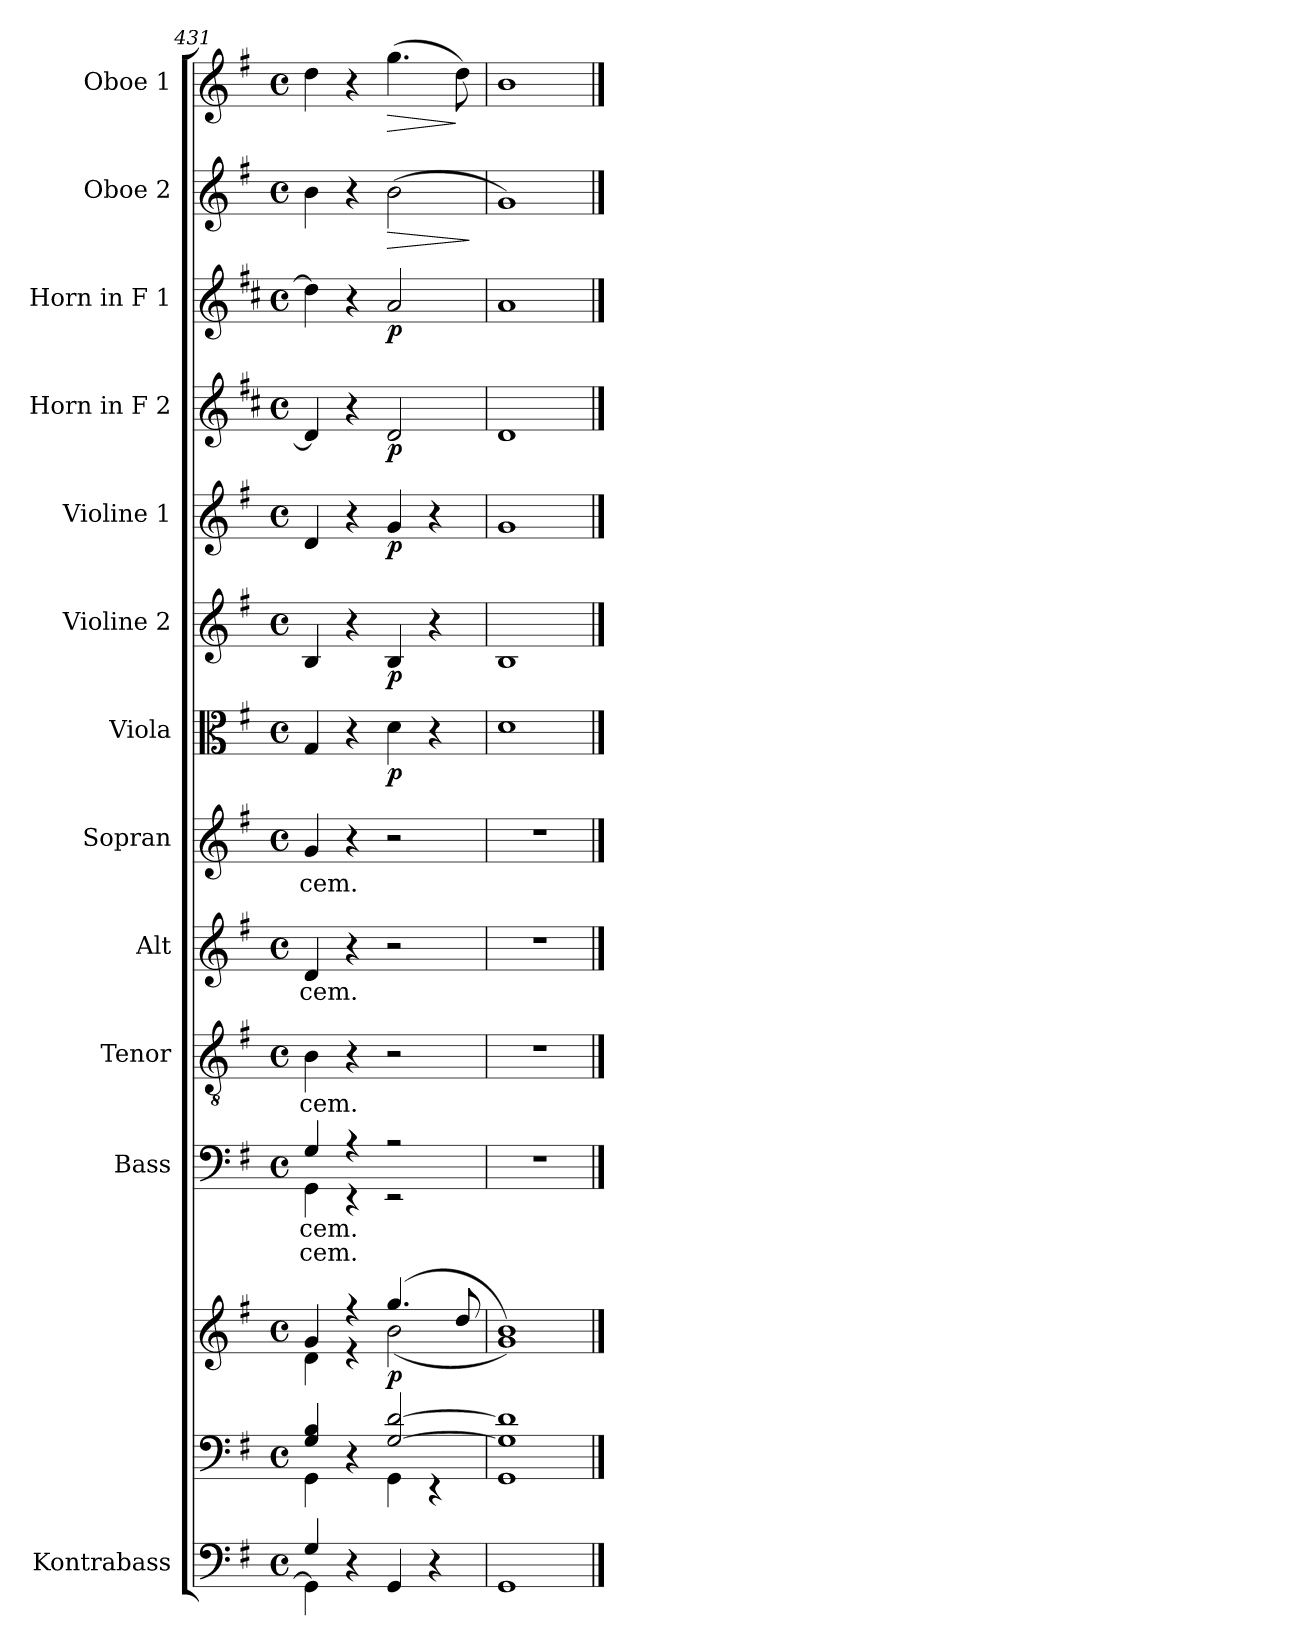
**kern	**kern	**kern	**dynam	**kern	**text	**text	**kern	**text	**kern	**text	**kern	**text	**kern	**dynam	**kern	**dynam	**kern	**dynam	**kern	**dynam	**kern	**dynam	**kern	**dynam	**kern	**dynam
*part13	*part12	*part12	*part12	*part11	*part11	*part11	*part10	*part10	*part9	*part9	*part8	*part8	*part7	*part7	*part6	*part6	*part5	*part5	*part4	*part4	*part3	*part3	*part2	*part2	*part1	*part1
*staff14	*staff13	*staff12	*staff12/13	*staff11	*staff11	*staff11	*staff10	*staff10	*staff9	*staff9	*staff8	*staff8	*staff7	*staff7	*staff6	*staff6	*staff5	*staff5	*staff4	*staff4	*staff3	*staff3	*staff2	*staff2	*staff1	*staff1
*I"Kontrabass	*	*	*	*I"Bass	*	*	*I"Tenor	*	*I"Alt	*	*I"Sopran	*	*I"Viola	*	*I"Violine 2	*	*I"Violine 1	*	*I"Horn in F 2	*	*I"Horn in F 1	*	*I"Oboe 2	*	*I"Oboe 1	*
*I'Kb.	*	*	*	*I'B.	*	*	*I'T.	*	*I'A.	*	*I'S.	*	*I'Vla.	*	*I'Vl. 2	*	*I'Vl. 1	*	*	*	*	*	*I'Ob. 2	*	*I'Ob. 1	*
*clefF4	*clefF4	*clefG2	*	*clefF4	*	*	*clefGv2	*	*clefG2	*	*clefG2	*	*clefC3	*	*clefG2	*	*clefG2	*	*clefG2	*	*clefG2	*	*clefG2	*	*clefG2	*
*ITrd7c12	*	*	*	*	*	*	*	*	*	*	*	*	*	*	*	*	*	*	*ITrd4c7	*	*ITrd4c7	*	*	*	*	*
*k[f#]	*k[f#]	*k[f#]	*	*k[f#]	*	*	*k[f#]	*	*k[f#]	*	*k[f#]	*	*k[f#]	*	*k[f#]	*	*k[f#]	*	*k[f#]	*	*k[f#]	*	*k[f#]	*	*k[f#]	*
*G:	*G:	*G:	*	*G:	*	*	*G:	*	*G:	*	*G:	*	*G:	*	*G:	*	*G:	*	*G:	*	*G:	*	*G:	*	*G:	*
*M4/4	*M4/4	*M4/4	*	*M4/4	*	*	*M4/4	*	*M4/4	*	*M4/4	*	*M4/4	*	*M4/4	*	*M4/4	*	*M4/4	*	*M4/4	*	*M4/4	*	*M4/4	*
*met(c)	*met(c)	*met(c)	*	*met(c)	*	*	*met(c)	*	*met(c)	*	*met(c)	*	*met(c)	*	*met(c)	*	*met(c)	*	*met(c)	*	*met(c)	*	*met(c)	*	*met(c)	*
=431	=431	=431	=431	=431	=431	=431	=431	=431	=431	=431	=431	=431	=431	=431	=431	=431	=431	=431	=431	=431	=431	=431	=431	=431	=431	=431
*^	*^	*^	*	*	*	*	*	*	*	*	*	*	*	*	*	*	*	*	*	*	*	*	*	*	*	*
!	!	!	!	!	!	!	!	!LO:LY:b	!LO:LY:b	!	!LO:LY:b	!	!LO:LY:b	!	!LO:LY:b	!	!	!	!	!	!	!	!	!	!	!	!	!	!
*	*	*	*	*	*	*	*^	*	*	*	*	*	*	*	*	*	*	*	*	*	*	*	*	*	*	*	*	*	*
4GG/	4GGG\]	4G!/ 4B!/	4GG\	4g!/	4d!\	.	4G/	4GG\	-cem.	-cem.	4B\	-cem.	4d/	-cem.	4g/	-cem.	4G/	.	4B/	.	4d/	.	4G/]	.	4g\]	.	4b\	.	4dd\	.
4ryy	4r	4ryy	4r	4r	4r	.	4r	4r	.	.	4r	.	4r	.	4r	.	4r	.	4r	.	4r	.	4r	.	4r	.	4r	.	4r	.
!	!	!	!	!	!	!LO:DY:b	!	!	!	!	!	!	!	!	!	!	!	!LO:DY:b	!	!LO:DY:b	!	!LO:DY:b	!	!LO:DY:b	!	!LO:DY:b	!	!LO:HP:b	!	!LO:HP:b
2ryy	4GGG/	[>2G!/ [>2d!/	4GG\	(4.gg!/	(<2b!\	p	2r	2r	.	.	2r	.	2r	.	2r	.	4d\	p	4B/	p	4g/	p	2G/	p	2d/	p	(>2b\	>	(>4.gg\	>
.	4r	.	4r	.	.	.	.	.	.	.	.	.	.	.	.	.	4r	.	4r	.	4r	.	.	.	.	.	.	.	.	.
.	.	.	.	8dd!/	.	.	.	.	.	.	.	.	.	.	.	.	.	.	.	.	.	.	.	.	.	.	.	.	8dd\)	]
*v	*v	*	*	*	*	*	*v	*v	*	*	*	*	*	*	*	*	*	*	*	*	*	*	*	*	*	*	*	*	*	*
*	*v	*v	*	*	*	*	*	*	*	*	*	*	*	*	*	*	*	*	*	*	*	*	*	*	*	*	*	*
*	*	*v	*v	*	*	*	*	*	*	*	*	*	*	*	*	*	*	*	*	*	*	*	*	*	*	*	*
.	.	.	.	.	.	.	.	.	.	.	.	.	.	.	.	.	.	.	.	.	.	.	.	]	.	.
=432	=432	=432	=432	=432	=432	=432	=432	=432	=432	=432	=432	=432	=432	=432	=432	=432	=432	=432	=432	=432	=432	=432	=432	=432	=432	=432
*	*^	*	*	*	*	*	*	*	*	*	*	*	*	*	*	*	*	*	*	*	*	*	*	*	*	*
1GGG	1G!] 1d!]	1GG	1g! 1b!))	.	1r	.	.	1r	.	1r	.	1r	.	1d	.	1B	.	1g	.	1G	.	1d	.	1g)	.	1b	.
*	*v	*v	*	*	*	*	*	*	*	*	*	*	*	*	*	*	*	*	*	*	*	*	*	*	*	*	*
==	==	==	==	==	==	==	==	==	==	==	==	==	==	==	==	==	==	==	==	==	==	==	==	==	==	==
*-	*-	*-	*-	*-	*-	*-	*-	*-	*-	*-	*-	*-	*-	*-	*-	*-	*-	*-	*-	*-	*-	*-	*-	*-	*-	*-
